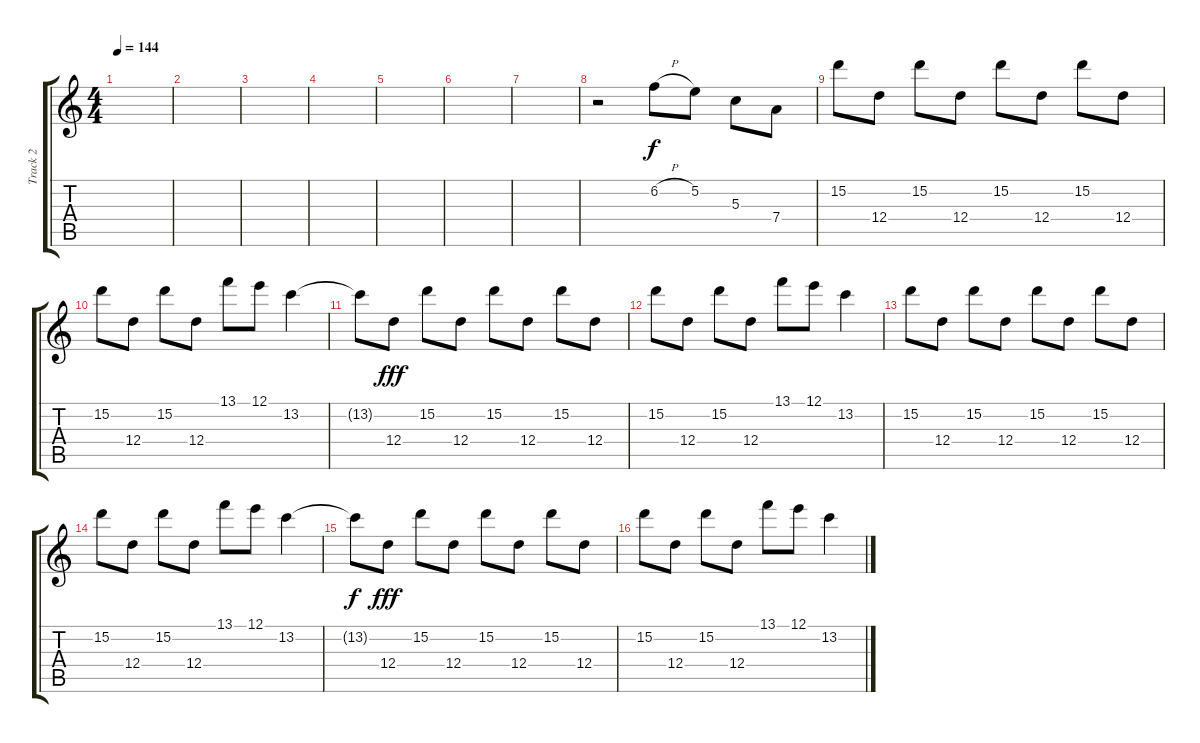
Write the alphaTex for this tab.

\track ("Track 2" "Track 2") {instrument distortionguitar}
\staff {score tabs}
\tuning (E4 B3 G3 D3 A2 E2) {hide}
\ts (4 4)
\tempo 144
\clef g2
\ks c
|
|
|
|
|
|
|
r.2 6.2{h}.8 5.2.8 5.3.8 7.4.8 |
15.2.8{volume 5} 12.4.8 15.2.8 12.4.8 15.2.8 12.4.8 15.2.8 12.4.8 |
15.2.8 12.4.8 15.2.8 12.4.8 13.1.8 12.1.8 13.2.4 |
13.2{t}.8{dy f} 12.4.8{dy fff} 15.2.8 12.4.8 15.2.8 12.4.8 15.2.8 12.4.8 |
15.2.8 12.4.8 15.2.8 12.4.8 13.1.8 12.1.8 13.2.4 |
15.2.8 12.4.8 15.2.8 12.4.8 15.2.8 12.4.8 15.2.8 12.4.8 |
15.2.8 12.4.8 15.2.8 12.4.8 13.1.8 12.1.8 13.2.4 |
13.2{t}.8{dy f} 12.4.8{dy fff} 15.2.8 12.4.8 15.2.8 12.4.8 15.2.8 12.4.8 |
15.2.8 12.4.8 15.2.8 12.4.8 13.1.8 12.1.8 13.2.4
